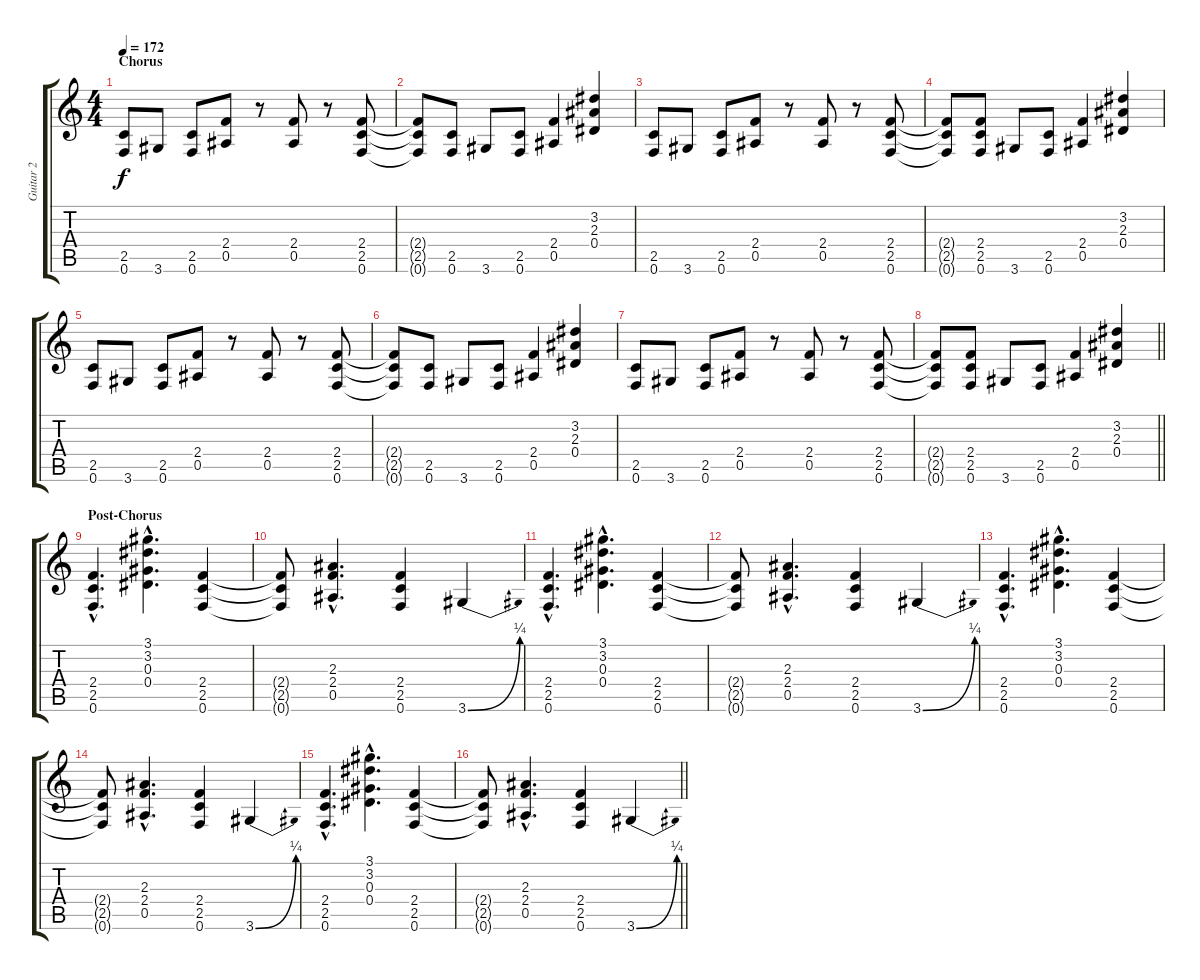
\track ("Guitar 2" "Guitar 2") {instrument distortionguitar}
\staff {score tabs}
\tuning (F4 C4 Ab3 Eb3 Bb2 F2) {hide}
\ts (4 4)
\section ("" "Chorus")
\tempo 172
\clef g2
\ks c
(2.5 0.6).8{dy f} 3.6.8 (2.5 0.6).8 (2.4 0.5).8 r.8 (2.4 0.5).8 r.8 (2.4 2.5 0.6).8 |
(2.4{t} 2.5{t} 0.6{t}).8 (2.5 0.6).8 3.6.8 (2.5 0.6).8 (2.4 0.5).4 (3.2 2.3 0.4).4 |
(2.5 0.6).8 3.6.8 (2.5 0.6).8 (2.4 0.5).8 r.8 (2.4 0.5).8 r.8 (2.4 2.5 0.6).8 |
(2.4{t} 2.5{t} 0.6{t}).8 (2.4 2.5 0.6).8 3.6.8 (2.5 0.6).8 (2.4 0.5).4 (3.2 2.3 0.4).4 |
(2.5 0.6).8 3.6.8 (2.5 0.6).8 (2.4 0.5).8 r.8 (2.4 0.5).8 r.8 (2.4 2.5 0.6).8 |
(2.4{t} 2.5{t} 0.6{t}).8 (2.5 0.6).8 3.6.8 (2.5 0.6).8 (2.4 0.5).4 (3.2 2.3 0.4).4 |
(2.5 0.6).8 3.6.8 (2.5 0.6).8 (2.4 0.5).8 r.8 (2.4 0.5).8 r.8 (2.4 2.5 0.6).8 |
\barLineRight lightlight
(2.4{t} 2.5{t} 0.6{t}).8 (2.4 2.5 0.6).8 3.6.8 (2.5 0.6).8 (2.4 0.5).4 (3.2 2.3 0.4).4 |
\section ("" "Post-Chorus")
(2.4{hac} 2.5{hac} 0.6{hac}).4{d} (3.1{hac} 3.2{hac} 0.3{hac} 0.4{hac}).4{d} (2.4 2.5 0.6).4 |
(2.4{t} 2.5{t} 0.6{t}).8 (2.3{hac} 2.4{hac} 0.5{hac}).4{d} (2.4 2.5 0.6).4 3.6{be (bend 0 0 60 1)}.4 |
(2.4{hac} 2.5{hac} 0.6{hac}).4{d} (3.1{hac} 3.2{hac} 0.3{hac} 0.4{hac}).4{d} (2.4 2.5 0.6).4 |
(2.4{t} 2.5{t} 0.6{t}).8 (2.3{hac} 2.4{hac} 0.5{hac}).4{d} (2.4 2.5 0.6).4 3.6{be (bend 0 0 60 1)}.4 |
(2.4{hac} 2.5{hac} 0.6{hac}).4{d} (3.1{hac} 3.2{hac} 0.3{hac} 0.4{hac}).4{d} (2.4 2.5 0.6).4 |
(2.4{t} 2.5{t} 0.6{t}).8 (2.3{hac} 2.4{hac} 0.5{hac}).4{d} (2.4 2.5 0.6).4 3.6{be (bend 0 0 60 1)}.4 |
(2.4{hac} 2.5{hac} 0.6{hac}).4{d} (3.1{hac} 3.2{hac} 0.3{hac} 0.4{hac}).4{d} (2.4 2.5 0.6).4 |
\barLineRight lightlight
(2.4{t} 2.5{t} 0.6{t}).8 (2.3{hac} 2.4{hac} 0.5{hac}).4{d} (2.4 2.5 0.6).4 3.6{be (bend 0 0 60 1)}.4
